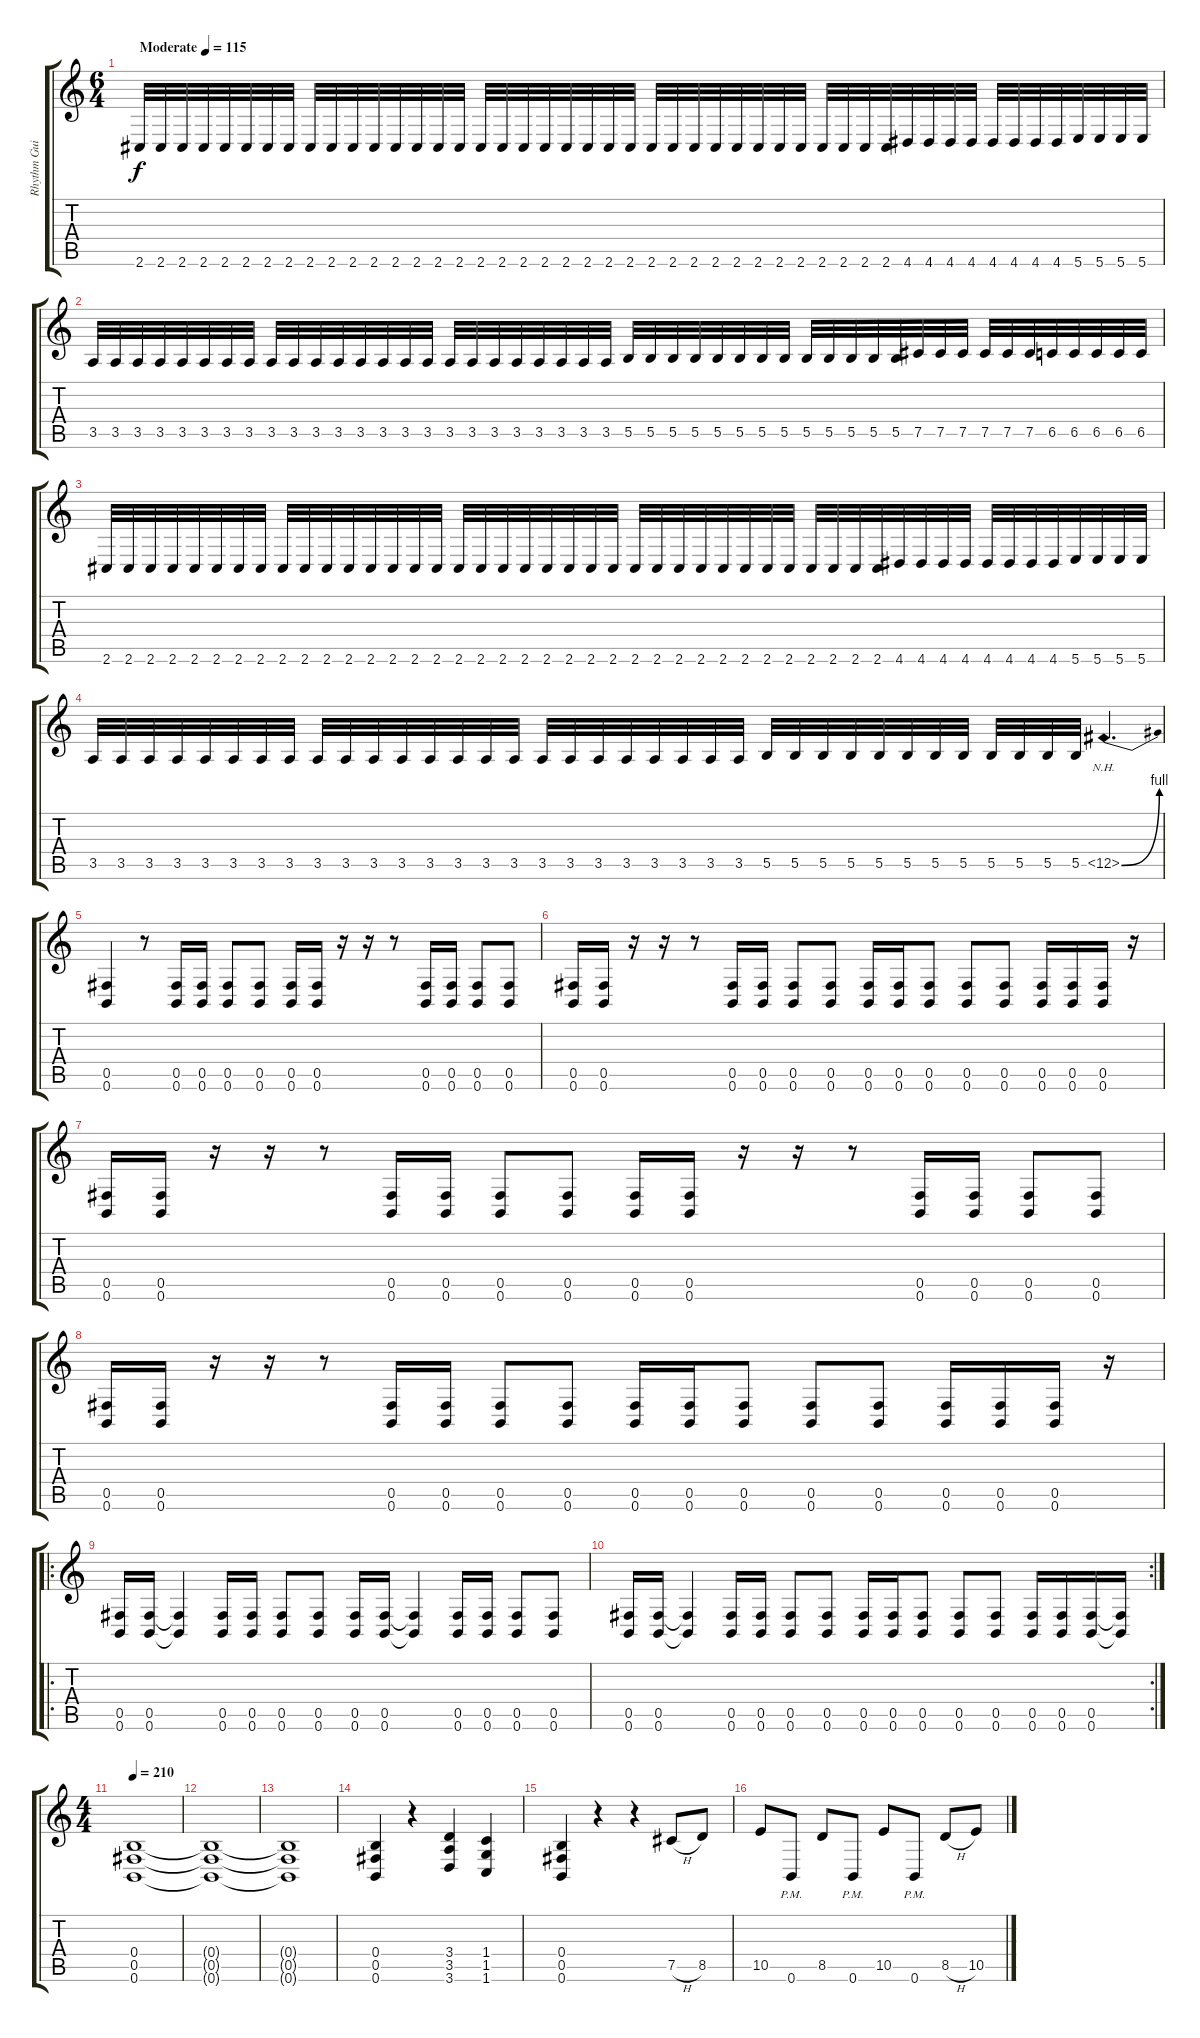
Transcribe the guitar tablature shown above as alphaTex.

\track ("Rhythm Guitar - Jona" "Rhythm Gui") {instrument distortionguitar}
\staff {score tabs}
\tuning (Db4 Ab3 E3 B2 Gb2 B1) {hide}
\ts (6 4)
\tempo (115 "Moderate")
\clef g2
\ks c
2.6.32{dy f instrument distortionguitar} 2.6.32 2.6.32 2.6.32 2.6.32 2.6.32 2.6.32 2.6.32 2.6.32 2.6.32 2.6.32 2.6.32 2.6.32 2.6.32 2.6.32 2.6.32 2.6.32 2.6.32 2.6.32 2.6.32 2.6.32 2.6.32 2.6.32 2.6.32 2.6.32 2.6.32 2.6.32 2.6.32 2.6.32 2.6.32 2.6.32 2.6.32 2.6.32 2.6.32 2.6.32 2.6.32 4.6.32 4.6.32 4.6.32 4.6.32 4.6.32 4.6.32 4.6.32 4.6.32 5.6.32 5.6.32 5.6.32 5.6.32 |
3.5.32 3.5.32 3.5.32 3.5.32 3.5.32 3.5.32 3.5.32 3.5.32 3.5.32 3.5.32 3.5.32 3.5.32 3.5.32 3.5.32 3.5.32 3.5.32 3.5.32 3.5.32 3.5.32 3.5.32 3.5.32 3.5.32 3.5.32 3.5.32 5.5.32 5.5.32 5.5.32 5.5.32 5.5.32 5.5.32 5.5.32 5.5.32 5.5.32 5.5.32 5.5.32 5.5.32 5.5.32 7.5.32 7.5.32 7.5.32 7.5.32 7.5.32 7.5.32 6.5.32 6.5.32 6.5.32 6.5.32 6.5.32 |
2.6.32 2.6.32 2.6.32 2.6.32 2.6.32 2.6.32 2.6.32 2.6.32 2.6.32 2.6.32 2.6.32 2.6.32 2.6.32 2.6.32 2.6.32 2.6.32 2.6.32 2.6.32 2.6.32 2.6.32 2.6.32 2.6.32 2.6.32 2.6.32 2.6.32 2.6.32 2.6.32 2.6.32 2.6.32 2.6.32 2.6.32 2.6.32 2.6.32 2.6.32 2.6.32 2.6.32 4.6.32 4.6.32 4.6.32 4.6.32 4.6.32 4.6.32 4.6.32 4.6.32 5.6.32 5.6.32 5.6.32 5.6.32 |
3.5.32 3.5.32 3.5.32 3.5.32 3.5.32 3.5.32 3.5.32 3.5.32 3.5.32 3.5.32 3.5.32 3.5.32 3.5.32 3.5.32 3.5.32 3.5.32 3.5.32 3.5.32 3.5.32 3.5.32 3.5.32 3.5.32 3.5.32 3.5.32 5.5.32 5.5.32 5.5.32 5.5.32 5.5.32 5.5.32 5.5.32 5.5.32 5.5.32 5.5.32 5.5.32 5.5.32 6.5{be (bend 0 0 60 4) nh}.4{d} |
(0.5 0.6).4 r.8 (0.5 0.6).16 (0.5 0.6).16 (0.5 0.6).8 (0.5 0.6).8 (0.5 0.6).16 (0.5 0.6).16 r.16 r.16 r.8 (0.5 0.6).16 (0.5 0.6).16 (0.5 0.6).8 (0.5 0.6).8 |
(0.5 0.6).16 (0.5 0.6).16 r.16 r.16 r.8 (0.5 0.6).16 (0.5 0.6).16 (0.5 0.6).8 (0.5 0.6).8 (0.5 0.6).16 (0.5 0.6).16 (0.5 0.6).8 (0.5 0.6).8 (0.5 0.6).8 (0.5 0.6).16 (0.5 0.6).16 (0.5 0.6).16 r.16 |
(0.5 0.6).16 (0.5 0.6).16 r.16 r.16 r.8 (0.5 0.6).16 (0.5 0.6).16 (0.5 0.6).8 (0.5 0.6).8 (0.5 0.6).16 (0.5 0.6).16 r.16 r.16 r.8 (0.5 0.6).16 (0.5 0.6).16 (0.5 0.6).8 (0.5 0.6).8 |
(0.5 0.6).16 (0.5 0.6).16 r.16 r.16 r.8 (0.5 0.6).16 (0.5 0.6).16 (0.5 0.6).8 (0.5 0.6).8 (0.5 0.6).16 (0.5 0.6).16 (0.5 0.6).8 (0.5 0.6).8 (0.5 0.6).8 (0.5 0.6).16 (0.5 0.6).16 (0.5 0.6).16 r.16 |
\ro
(0.5 0.6).16 (0.5 0.6).16 (0.5{t} 0.6{t}).4 (0.5 0.6).16 (0.5 0.6).16 (0.5 0.6).8 (0.5 0.6).8 (0.5 0.6).16 (0.5 0.6).16 (0.5{t} 0.6{t}).4 (0.5 0.6).16 (0.5 0.6).16 (0.5 0.6).8 (0.5 0.6).8 |
\rc 2
(0.5 0.6).16 (0.5 0.6).16 (0.5{t} 0.6{t}).4 (0.5 0.6).16 (0.5 0.6).16 (0.5 0.6).8 (0.5 0.6).8 (0.5 0.6).16 (0.5 0.6).16 (0.5 0.6).8 (0.5 0.6).8 (0.5 0.6).8 (0.5 0.6).16 (0.5 0.6).16 (0.5 0.6).16 (0.5{t} 0.6{t}).16 |
\ts (4 4)
\tempo 210
(0.4 0.5 0.6).1 |
(0.4{t} 0.5{t} 0.6{t}).1 |
(0.4{t} 0.5{t} 0.6{t}).1 |
(0.4 0.5 0.6).4 r.4 (3.4 3.5 3.6).4 (1.4 1.5 1.6).4 |
(0.4 0.5 0.6).4 r.4 r.4 7.5{h}.8 8.5.8 |
10.5.8 0.6{pm}.8 8.5.8 0.6{pm}.8 10.5.8 0.6{pm}.8 8.5{h}.8 10.5.8
